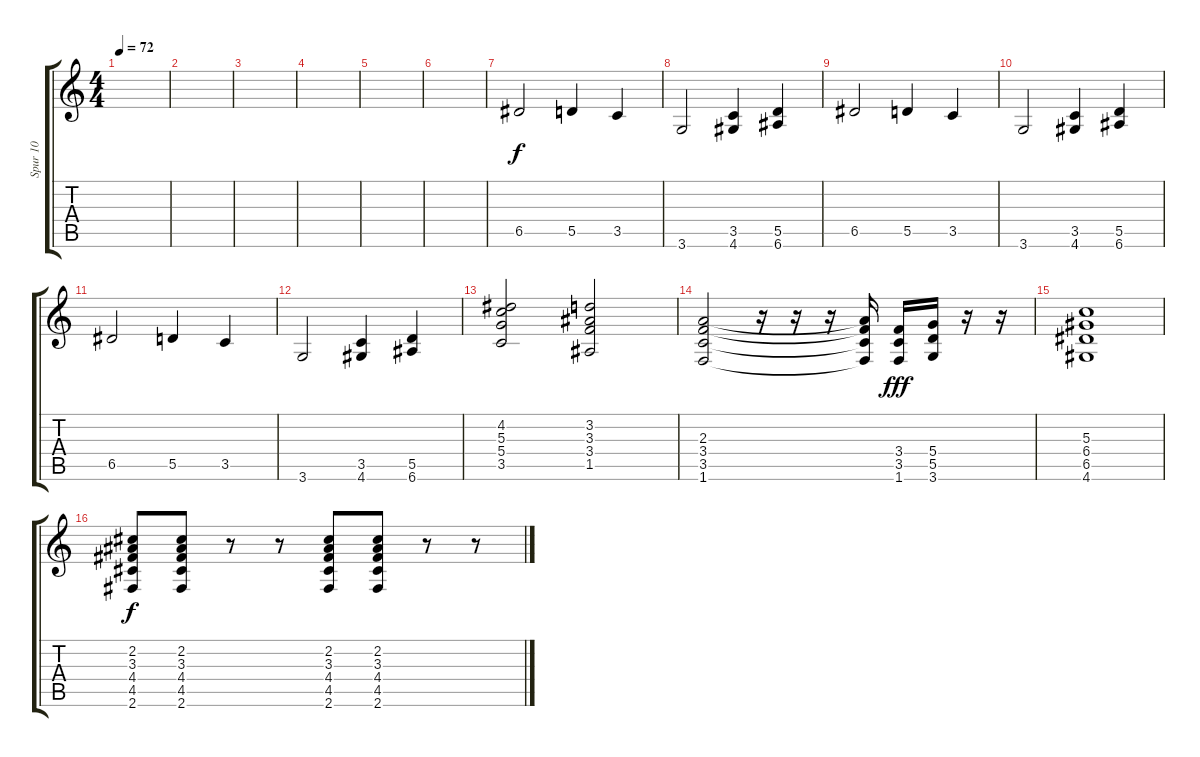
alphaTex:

\track ("Spur 10" "Spur 10") {instrument distortionguitar}
\staff {score tabs}
\tuning (E4 B3 G3 D3 A2 E2) {hide}
\ts (4 4)
\tempo 72
\clef g2
\ks c
|
|
|
|
|
|
6.5.2 5.5.4 3.5.4 |
3.6.2 (3.5 4.6).4 (5.5 6.6).4 |
6.5.2 5.5.4 3.5.4 |
3.6.2 (3.5 4.6).4 (5.5 6.6).4 |
6.5.2 5.5.4 3.5.4 |
3.6.2 (3.5 4.6).4 (5.5 6.6).4 |
(4.2 5.3 5.4 3.5).2 (3.2 3.3 3.4 1.5).2 |
(2.3 3.4 3.5 1.6).2 r.16 r.16 r.16 (2.3{t} 3.4{t} 3.5{t} 1.6{t}).16{dy f} (3.4 3.5 1.6).16{dy fff} (5.4 5.5 3.6).16 r.16 r.16 |
(5.3 6.4 6.5 4.6).1 |
(2.2 3.3 4.4 4.5 2.6).8{dy f} (2.2 3.3 4.4 4.5 2.6).8 r.8 r.8 (2.2 3.3 4.4 4.5 2.6).8 (2.2 3.3 4.4 4.5 2.6).8 r.8 r.8
